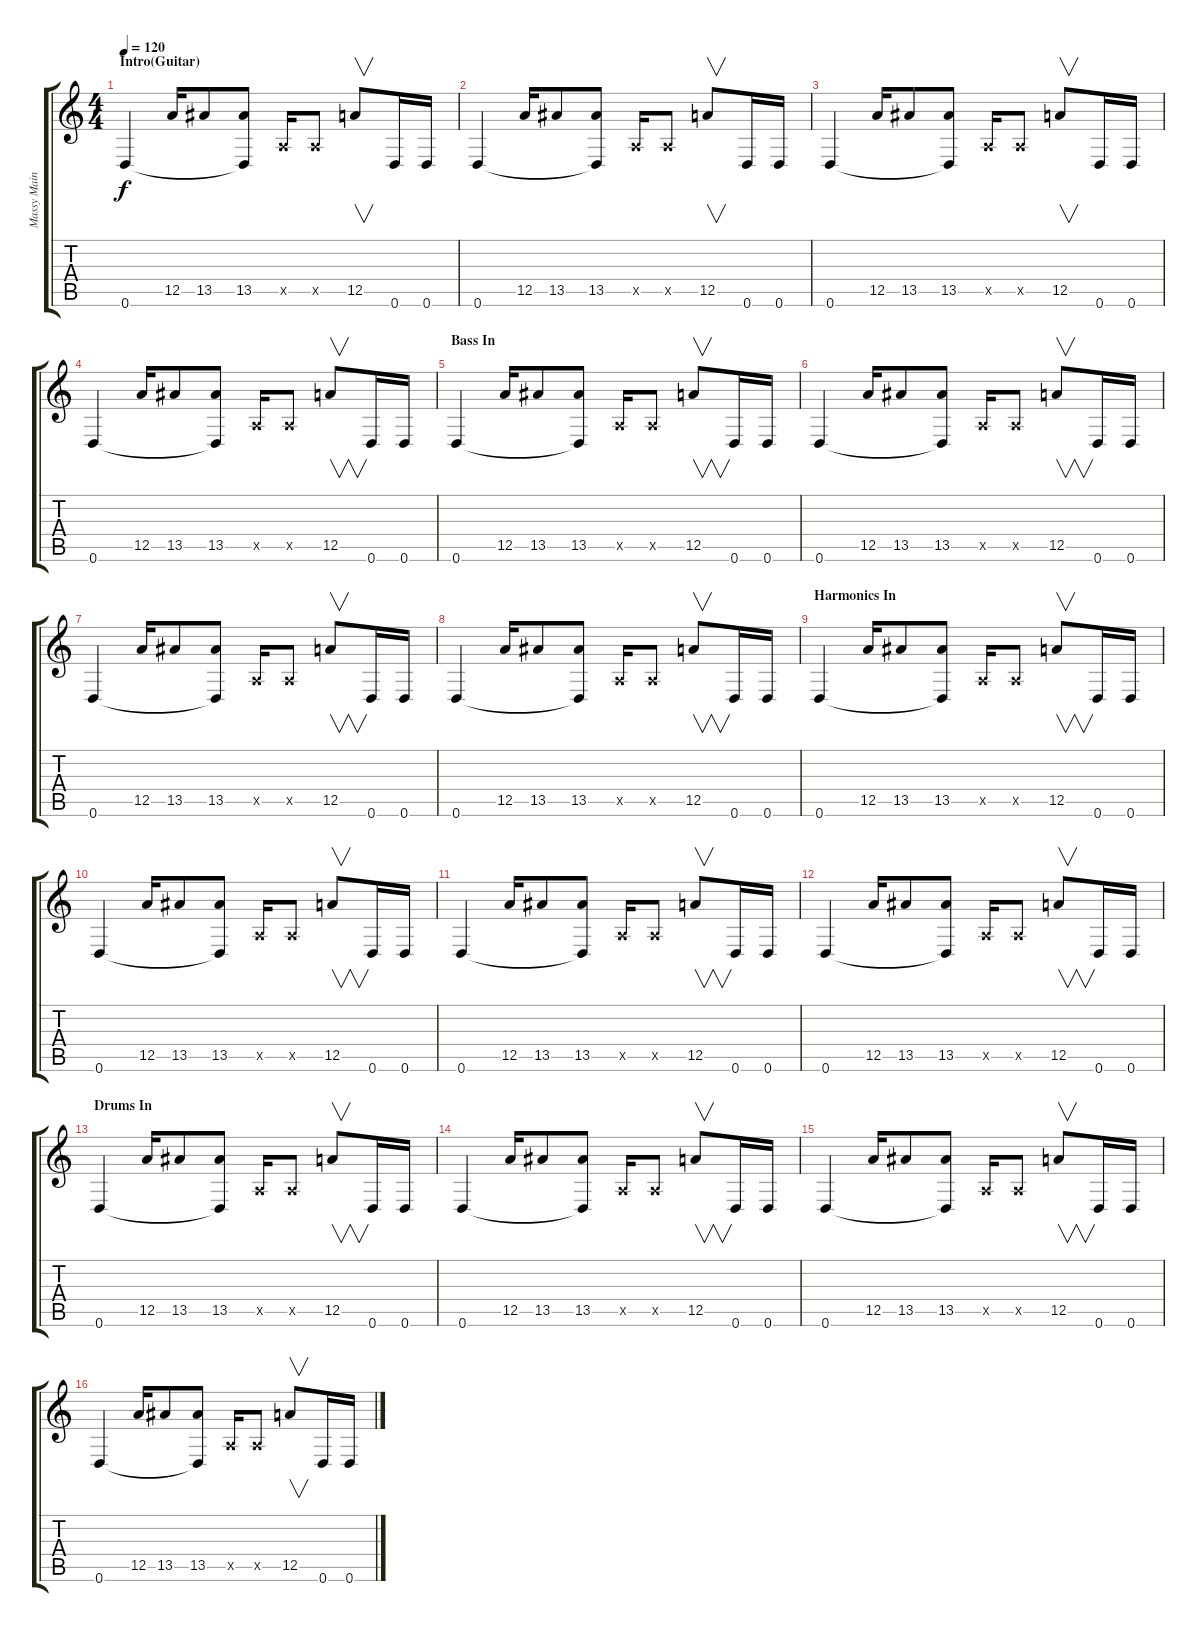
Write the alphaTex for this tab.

\track ("Massy Main" "Massy Main") {instrument distortionguitar}
\staff {score tabs}
\tuning (E4 B3 G3 D3 A2 D2) {hide}
\ts (4 4)
\section ("" "Intro(Guitar)")
\tempo 120
\clef g2
\ks c
0.6.4{dy f instrument distortionguitar} 12.5.16 13.5.8 (13.5 0.6{t}).8 0.5{x}.16 0.5{x}.8 12.5.8{v} 0.6.16 0.6.16 |
0.6.4 12.5.16 13.5.8 (13.5 0.6{t}).8 0.5{x}.16 0.5{x}.8 12.5.8{v} 0.6.16 0.6.16 |
0.6.4 12.5.16 13.5.8 (13.5 0.6{t}).8 0.5{x}.16 0.5{x}.8 12.5.8{v} 0.6.16 0.6.16 |
0.6.4 12.5.16 13.5.8 (13.5 0.6{t}).8 0.5{x}.16 0.5{x}.8 12.5.8{v} 0.6.16 0.6.16 |
\section ("" "Bass In")
0.6.4 12.5.16 13.5.8 (13.5 0.6{t}).8 0.5{x}.16 0.5{x}.8 12.5.8{v} 0.6.16 0.6.16 |
0.6.4 12.5.16 13.5.8 (13.5 0.6{t}).8 0.5{x}.16 0.5{x}.8 12.5.8{v} 0.6.16 0.6.16 |
0.6.4 12.5.16 13.5.8 (13.5 0.6{t}).8 0.5{x}.16 0.5{x}.8 12.5.8{v} 0.6.16 0.6.16 |
0.6.4 12.5.16 13.5.8 (13.5 0.6{t}).8 0.5{x}.16 0.5{x}.8 12.5.8{v} 0.6.16 0.6.16 |
\section ("" "Harmonics In")
0.6.4 12.5.16 13.5.8 (13.5 0.6{t}).8 0.5{x}.16 0.5{x}.8 12.5.8{v} 0.6.16 0.6.16 |
0.6.4 12.5.16 13.5.8 (13.5 0.6{t}).8 0.5{x}.16 0.5{x}.8 12.5.8{v} 0.6.16 0.6.16 |
0.6.4 12.5.16 13.5.8 (13.5 0.6{t}).8 0.5{x}.16 0.5{x}.8 12.5.8{v} 0.6.16 0.6.16 |
0.6.4 12.5.16 13.5.8 (13.5 0.6{t}).8 0.5{x}.16 0.5{x}.8 12.5.8{v} 0.6.16 0.6.16 |
\section ("" "Drums In")
0.6.4 12.5.16 13.5.8 (13.5 0.6{t}).8 0.5{x}.16 0.5{x}.8 12.5.8{v} 0.6.16 0.6.16 |
0.6.4 12.5.16 13.5.8 (13.5 0.6{t}).8 0.5{x}.16 0.5{x}.8 12.5.8{v} 0.6.16 0.6.16 |
0.6.4 12.5.16 13.5.8 (13.5 0.6{t}).8 0.5{x}.16 0.5{x}.8 12.5.8{v} 0.6.16 0.6.16 |
0.6.4 12.5.16 13.5.8 (13.5 0.6{t}).8 0.5{x}.16 0.5{x}.8 12.5.8{v} 0.6.16 0.6.16
